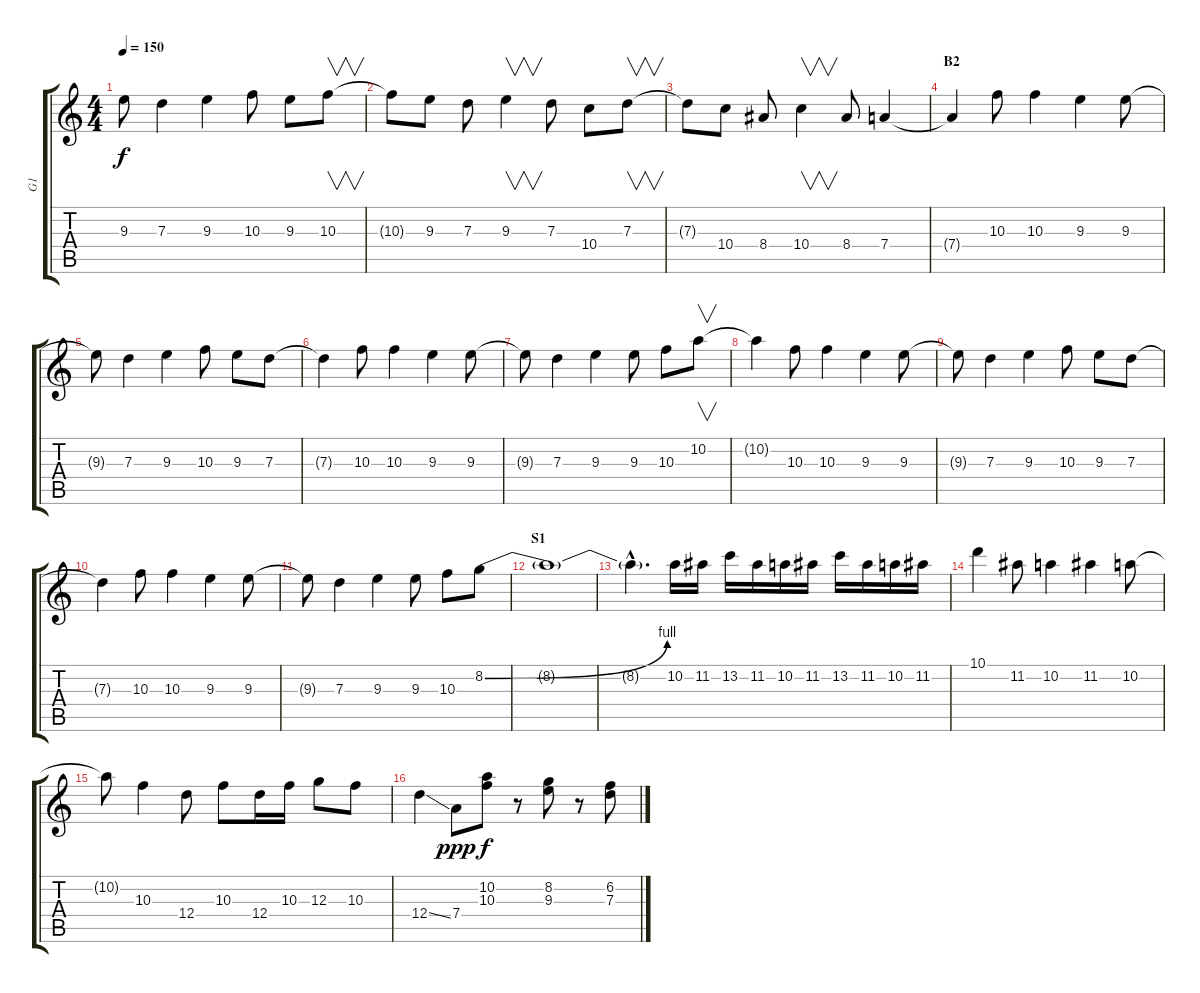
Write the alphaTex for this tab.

\track ("G1" "G1") {instrument distortionguitar}
\staff {score tabs}
\tuning (E4 B3 G3 D3 A2 E2) {hide}
\ts (4 4)
\tempo 150
\clef g2
\ks c
9.3{t}.8{dy f} 7.3.4 9.3.4 10.3.8 9.3.8 10.3.8{v} |
10.3{t}.8 9.3.8 7.3.8 9.3.4{v} 7.3.8 10.4.8 7.3.8{v} |
7.3{t}.8 10.4.8 8.4.8 10.4.4{v} 8.4.8 7.4.4 |
\section ("" "B2")
7.4{t}.4 10.3.8 10.3.4 9.3.4 9.3.8 |
9.3{t}.8 7.3.4 9.3.4 10.3.8 9.3.8 7.3.8 |
7.3{t}.4 10.3.8 10.3.4 9.3.4 9.3.8 |
9.3{t}.8 7.3.4 9.3.4 9.3.8 10.3.8 10.2.8{v} |
10.2{t}.4 10.3.8 10.3.4 9.3.4 9.3.8 |
9.3{t}.8 7.3.4 9.3.4 10.3.8 9.3.8 7.3.8 |
7.3{t}.4 10.3.8 10.3.4 9.3.4 9.3.8 |
9.3{t}.8 7.3.4 9.3.4 9.3.8 10.3.8 8.2{be (bend 0 0 60 4)}.8{balance 6} |
\section ("" "S1")
8.2{t}.1 |
8.2{hac t}.4{d} 10.2.16 11.2.16 13.2.16 11.2.16 10.2.16 11.2.16 13.2.16 11.2.16 10.2.16 11.2.16 |
10.1.4 11.2.8 10.2.4 11.2.4 10.2.8 |
10.2{t}.8 10.3.4 12.4.8 10.3.8 12.4.16 10.3.16 12.3.8 10.3.8 |
12.4{ss}.4 7.4.8{dy ppp} (10.2 10.3).8{dy f} r.8 (8.2 9.3).8 r.8 (6.2 7.3).8
